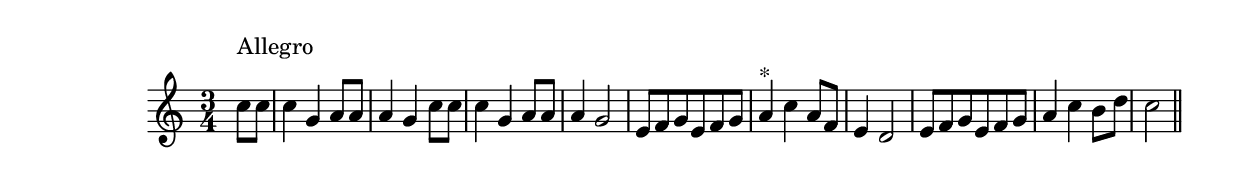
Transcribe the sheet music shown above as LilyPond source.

\version "2.19.49"
%{\header {
  title = "Arlequin Marie Sa Fille (France)"
  composer = "anonymous"
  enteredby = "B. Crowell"
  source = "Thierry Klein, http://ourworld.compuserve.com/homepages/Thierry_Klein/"
}%}
\score{{\key c \major
\time 3/4
%{\tempo 4=160
%}\relative c'' {
  \partial 4
  c8^\markup{\column { "Allegro" " " }} c | c4 g a8 a | a4 g c8 c | c4 g a8 a | a4 g2 | e8 f g e f g | a4^\markup{"*"} c a8 f | e4 d2 | e8 f g e f g | a4 c b8 d | c2
  \bar "||"
}

}}